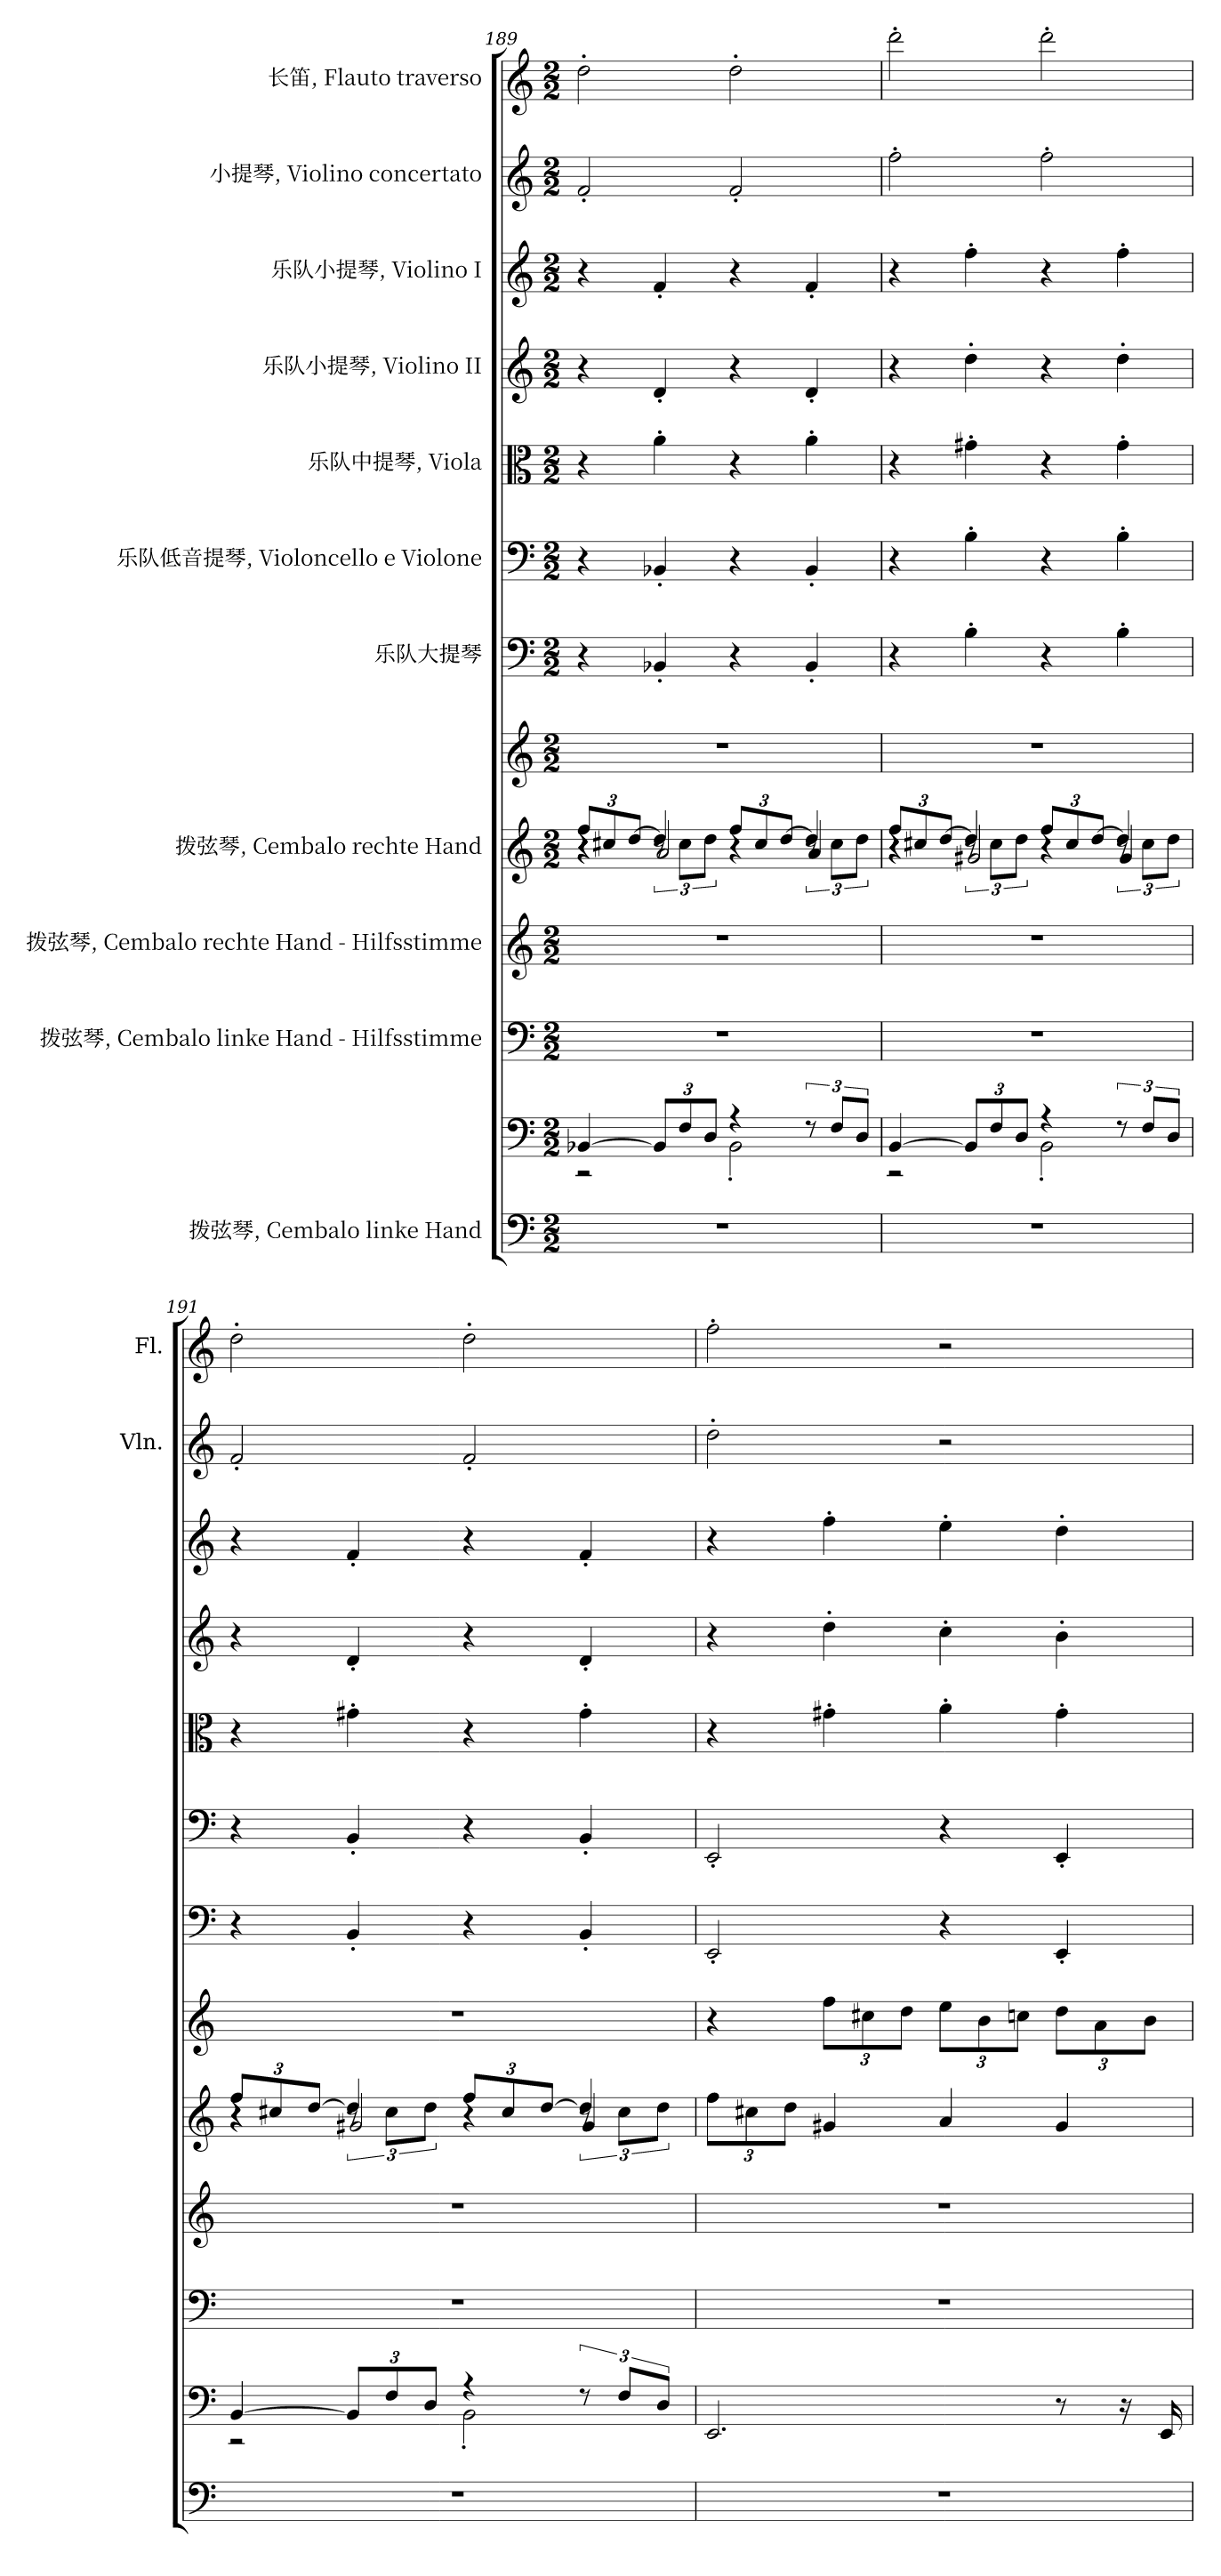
**kern	**kern	**kern	**kern	**kern	**kern	**kern	**kern	**kern	**kern	**kern	**kern	**kern
*part11	*part11	*part10	*part9	*part8	*part8	*part7	*part6	*part5	*part4	*part3	*part2	*part1
*staff13	*staff12	*staff11	*staff10	*staff9	*staff8	*staff7	*staff6	*staff5	*staff4	*staff3	*staff2	*staff1
*I"拨弦琴, Cembalo linke Hand	*	*I"拨弦琴, Cembalo linke Hand - Hilfsstimme	*I"拨弦琴, Cembalo rechte Hand - Hilfsstimme	*I"拨弦琴, Cembalo rechte Hand	*	*I"乐队大提琴	*I"乐队低音提琴, Violoncello e Violone	*I"乐队中提琴, Viola	*I"乐队小提琴, Violino II	*I"乐队小提琴, Violino I	*I"小提琴, Violino concertato	*I"长笛, Flauto traverso
*	*	*	*	*	*	*	*	*	*	*	*I'Vln.	*I'Fl.
!!LO:PB:g=z
*clefF4	*clefF4	*clefF4	*clefG2	*clefG2	*clefG2	*clefF4	*clefF4	*clefC3	*clefG2	*clefG2	*clefG2	*clefG2
*	*	*	*	*	*	*	*ITrd7c12	*	*	*	*	*
*k[]	*k[]	*k[]	*k[]	*k[]	*k[]	*k[]	*k[]	*k[]	*k[]	*k[]	*k[]	*k[]
*M2/2	*M2/2	*M2/2	*M2/2	*M2/2	*M2/2	*M2/2	*M2/2	*M2/2	*M2/2	*M2/2	*M2/2	*M2/2
=189	=189	=189	=189	=189	=189	=189	=189	=189	=189	=189	=189	=189
*	*^	*	*	*	*	*	*	*	*	*	*	*
*	*	*	*	*	*Xbrackettup	*	*	*	*	*	*	*	*
*	*	*	*	*	*^	*	*	*	*	*	*	*	*
*	*	*	*	*	*	*^	*	*	*	*	*	*	*	*
1r	[4BB-X/	2r	1r	1r	12ff/L	4r	4r	1r	4r	4r	4r	4r	4r	2f'/	2dd'\
.	.	.	.	.	12cc#X/	.	.	.	.	.	.	.	.	.	.
.	.	.	.	.	[12dd/J	.	.	.	.	.	.	.	.	.	.
*	*Xbrackettup	*	*	*	*	*brackettup	*	*	*	*	*	*	*	*	*
.	12BB-/L]	.	.	.	4dd/]	12r	2a/	.	4BB-X'/	4BBB-X'/	4a'\	4d'/	4f'/	.	.
.	12F/	.	.	.	.	12cc#\L	.	.	.	.	.	.	.	.	.
.	12D/J	.	.	.	.	12dd\J	.	.	.	.	.	.	.	.	.
*	*	*	*	*	*Xbrackettup	*	*	*	*	*	*	*	*	*	*
.	4r	2BB-'\	.	.	12ff/L	4r	.	.	4r	4r	4r	4r	4r	2f'/	2dd'\
.	.	.	.	.	12cc#/	.	.	.	.	.	.	.	.	.	.
.	.	.	.	.	[12dd/J	.	.	.	.	.	.	.	.	.	.
*	*brackettup	*	*	*	*	*brackettup	*	*	*	*	*	*	*	*	*
.	12r	.	.	.	4dd/]	12r	4a/	.	4BB-'/	4BBB-'/	4a'\	4d'/	4f'/	.	.
.	12F/L	.	.	.	.	12cc#\L	.	.	.	.	.	.	.	.	.
.	12D/J	.	.	.	.	12dd\J	.	.	.	.	.	.	.	.	.
=190	=190	=190	=190	=190	=190	=190	=190	=190	=190	=190	=190	=190	=190	=190	=190
*	*	*	*	*	*Xbrackettup	*	*	*	*	*	*	*	*	*	*
1r	[4BB/	2r	1r	1r	12ff/L	4r	4r	1r	4r	4r	4r	4r	4r	2ff'\	2ddd'\
.	.	.	.	.	12cc#X/	.	.	.	.	.	.	.	.	.	.
.	.	.	.	.	[12dd/J	.	.	.	.	.	.	.	.	.	.
*	*Xbrackettup	*	*	*	*	*brackettup	*	*	*	*	*	*	*	*	*
.	12BB/L]	.	.	.	4dd/]	12r	2g#X/	.	4B'\	4BB'\	4g#X'\	4dd'\	4ff'\	.	.
.	12F/	.	.	.	.	12cc#\L	.	.	.	.	.	.	.	.	.
.	12D/J	.	.	.	.	12dd\J	.	.	.	.	.	.	.	.	.
*	*	*	*	*	*Xbrackettup	*	*	*	*	*	*	*	*	*	*
.	4r	2BB'\	.	.	12ff/L	4r	.	.	4r	4r	4r	4r	4r	2ff'\	2ddd'\
.	.	.	.	.	12cc#/	.	.	.	.	.	.	.	.	.	.
.	.	.	.	.	[12dd/J	.	.	.	.	.	.	.	.	.	.
*	*brackettup	*	*	*	*	*brackettup	*	*	*	*	*	*	*	*	*
.	12r	.	.	.	4dd/]	12r	4g#/	.	4B'\	4BB'\	4g#'\	4dd'\	4ff'\	.	.
.	12F/L	.	.	.	.	12cc#\L	.	.	.	.	.	.	.	.	.
.	12D/J	.	.	.	.	12dd\J	.	.	.	.	.	.	.	.	.
=191	=191	=191	=191	=191	=191	=191	=191	=191	=191	=191	=191	=191	=191	=191	=191
*	*	*	*	*	*Xbrackettup	*	*	*	*	*	*	*	*	*	*
1r	[4BB/	2r	1r	1r	12ff/L	4r	4r	1r	4r	4r	4r	4r	4r	2f'/	2dd'\
.	.	.	.	.	12cc#X/	.	.	.	.	.	.	.	.	.	.
.	.	.	.	.	[12dd/J	.	.	.	.	.	.	.	.	.	.
*	*Xbrackettup	*	*	*	*	*brackettup	*	*	*	*	*	*	*	*	*
.	12BB/L]	.	.	.	4dd/]	12r	2g#X/	.	4BB'/	4BBB'/	4g#X'\	4d'/	4f'/	.	.
.	12F/	.	.	.	.	12cc#\L	.	.	.	.	.	.	.	.	.
.	12D/J	.	.	.	.	12dd\J	.	.	.	.	.	.	.	.	.
*	*	*	*	*	*Xbrackettup	*	*	*	*	*	*	*	*	*	*
.	4r	2BB'\	.	.	12ff/L	4r	.	.	4r	4r	4r	4r	4r	2f'/	2dd'\
.	.	.	.	.	12cc#/	.	.	.	.	.	.	.	.	.	.
.	.	.	.	.	[12dd/J	.	.	.	.	.	.	.	.	.	.
*	*brackettup	*	*	*	*	*brackettup	*	*	*	*	*	*	*	*	*
.	12r	.	.	.	4dd/]	12r	4g#/	.	4BB'/	4BBB'/	4g#'\	4d'/	4f'/	.	.
.	12F/L	.	.	.	.	12cc#\L	.	.	.	.	.	.	.	.	.
.	12D/J	.	.	.	.	12dd\J	.	.	.	.	.	.	.	.	.
*	*v	*v	*	*	*v	*v	*v	*	*	*	*	*	*	*	*
!!LO:PB:g=z
=192	=192	=192	=192	=192	=192	=192	=192	=192	=192	=192	=192	=192
*	*	*	*	*Xbrackettup	*	*	*	*	*	*	*	*
1r	2.EE/	1r	1r	12ff\L	4r	2EE'/	2EEE'/	4r	4r	4r	2dd'\	2ff'\
.	.	.	.	12cc#X\	.	.	.	.	.	.	.	.
.	.	.	.	12dd\J	.	.	.	.	.	.	.	.
*	*	*	*	*	*Xbrackettup	*	*	*	*	*	*	*
.	.	.	.	4g#X/	12ff\L	.	.	4g#X'\	4dd'\	4ff'\	.	.
.	.	.	.	.	12cc#X\	.	.	.	.	.	.	.
.	.	.	.	.	12dd\J	.	.	.	.	.	.	.
.	.	.	.	4a/	12ee\L	4r	4r	4a'\	4cc'\	4ee'\	2r	2r
.	.	.	.	.	12b\	.	.	.	.	.	.	.
.	.	.	.	.	12ccn\J	.	.	.	.	.	.	.
.	8r	.	.	4g#/	12dd\L	4EE'/	4EEE'/	4g#'\	4b'\	4dd'\	.	.
.	.	.	.	.	12a\	.	.	.	.	.	.	.
.	16r	.	.	.	.	.	.	.	.	.	.	.
.	.	.	.	.	12b\J	.	.	.	.	.	.	.
.	16EE/	.	.	.	.	.	.	.	.	.	.	.
=	=	=	=	=	=	=	=	=	=	=	=	=
*-	*-	*-	*-	*-	*-	*-	*-	*-	*-	*-	*-	*-
